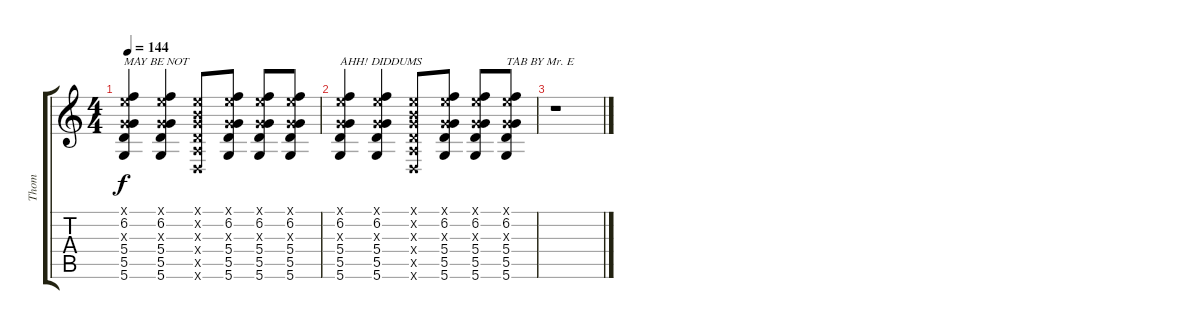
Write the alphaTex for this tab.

\track ("Thom" "Thom") {instrument electricguitarjazz}
\staff {score tabs}
\tuning (E4 B3 G3 D3 A2 D2) {hide}
\ts (4 4)
\tempo 144
\clef g2
\ks c
(0.1{x} 6.2 0.3{x} 5.4 5.5 5.6).4{txt "MAY BE NOT" dy f} (0.1{x} 6.2 0.3{x} 5.4 5.5 5.6).4 (0.1{x} 0.2{x} 0.3{x} 0.4{x} 0.5{x} 0.6{x}).8 (0.1{x} 6.2 0.3{x} 5.4 5.5 5.6).8 (0.1{x} 6.2 0.3{x} 5.4 5.5 5.6).8 (0.1{x} 6.2 0.3{x} 5.4 5.5 5.6).8 |
(0.1{x} 6.2 0.3{x} 5.4 5.5 5.6).4{txt "AHH! DIDDUMS"} (0.1{x} 6.2 0.3{x} 5.4 5.5 5.6).4 (0.1{x} 0.2{x} 0.3{x} 0.4{x} 0.5{x} 0.6{x}).8 (0.1{x} 6.2 0.3{x} 5.4 5.5 5.6).8 (0.1{x} 6.2 0.3{x} 5.4 5.5 5.6).8 (0.1{x} 6.2 0.3{x} 5.4 5.5 5.6).8{txt "TAB BY Mr. E"} |
r.1
